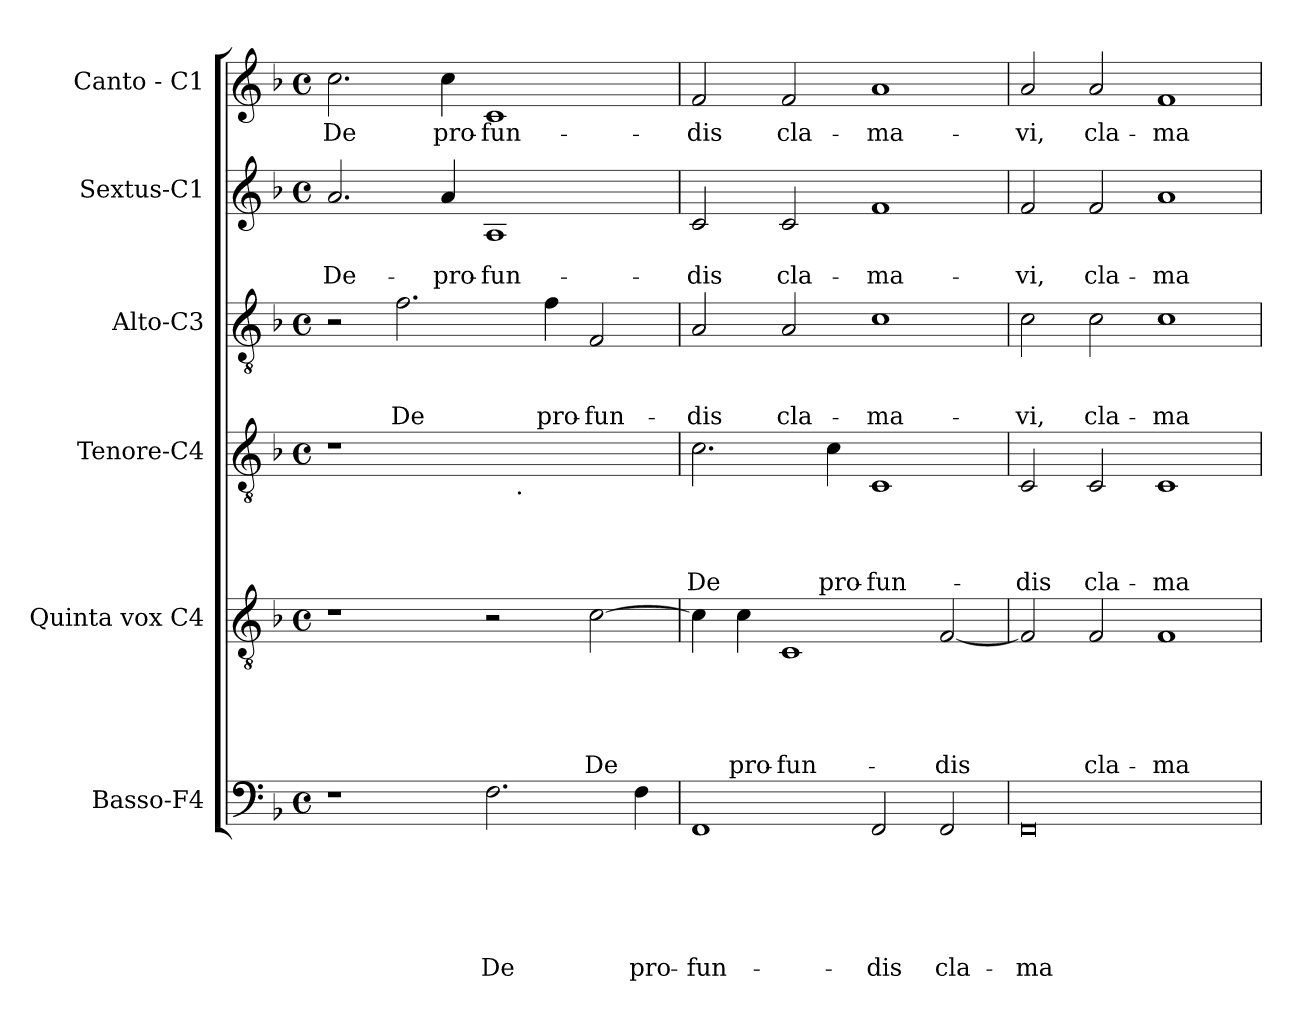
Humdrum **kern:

**kern	**text	**text	**text	**text	**text	**text	**kern	**text	**text	**text	**text	**text	**kern	**text	**text	**text	**text	**kern	**text	**text	**text	**kern	**text	**text	**kern	**text
*part6	*part6	*part6	*part6	*part6	*part6	*part6	*part5	*part5	*part5	*part5	*part5	*part5	*part4	*part4	*part4	*part4	*part4	*part3	*part3	*part3	*part3	*part2	*part2	*part2	*part1	*part1
*staff6	*staff6	*staff6	*staff6	*staff6	*staff6	*staff6	*staff5	*staff5	*staff5	*staff5	*staff5	*staff5	*staff4	*staff4	*staff4	*staff4	*staff4	*staff3	*staff3	*staff3	*staff3	*staff2	*staff2	*staff2	*staff1	*staff1
*I"Basso-F4	*	*	*	*	*	*	*I"Quinta vox C4	*	*	*	*	*	*I"Tenore-C4	*	*	*	*	*I"Alto-C3	*	*	*	*I"Sextus-C1	*	*	*I"Canto - C1	*
*clefF4	*	*	*	*	*	*	*clefGv2	*	*	*	*	*	*clefGv2	*	*	*	*	*clefGv2	*	*	*	*clefG2	*	*	*clefG2	*
*k[b-]	*	*	*	*	*	*	*k[b-]	*	*	*	*	*	*k[b-]	*	*	*	*	*k[b-]	*	*	*	*k[b-]	*	*	*k[b-]	*
*F:	*	*	*	*	*	*	*F:	*	*	*	*	*	*F:	*	*	*	*	*F:	*	*	*	*F:	*	*	*F:	*
*M4/4	*	*	*	*	*	*	*M4/4	*	*	*	*	*	*M4/4	*	*	*	*	*M4/4	*	*	*	*M4/4	*	*	*M4/4	*
*met(c)	*	*	*	*	*	*	*met(c)	*	*	*	*	*	*met(c)	*	*	*	*	*met(c)	*	*	*	*met(c)	*	*	*met(c)	*
=1	=1	=1	=1	=1	=1	=1	=1	=1	=1	=1	=1	=1	=1	=1	=1	=1	=1	=1	=1	=1	=1	=1	=1	=1	=1	=1
!	!	!	!	!	!	!	!	!	!	!	!	!	!	!	!	!	!	!	!	!	!	!	!	!LO:LY:b	!	!LO:LY:b
1r	.	.	.	.	.	.	1r	.	.	.	.	.	1r	.	.	.	.	2r	.	.	.	2.a/	.	De-	2.cc\	De
!	!	!	!	!	!	!	!	!	!	!	!	!	!	!	!	!	!	!	!	!	!LO:LY:b	!	!	!	!	!
.	.	.	.	.	.	.	.	.	.	.	.	.	.	.	.	.	.	2.f\	.	.	De	.	.	.	.	.
!	!	!	!	!	!	!	!	!	!	!	!	!	!	!	!	!	!	!	!	!	!	!	!	!LO:LY:b	!	!LO:LY:b
.	.	.	.	.	.	.	.	.	.	.	.	.	.	.	.	.	.	.	.	.	.	4a/	.	-pro-	4cc\	pro-
!	!	!	!	!	!	!LO:LY:b	!	!	!	!	!	!	!	!	!	!	!	!	!	!	!	!	!	!LO:LY:b	!	!LO:LY:b
2.F\	.	.	.	.	.	De	2r	.	.	.	.	.	8ryy	.	.	.	.	.	.	.	.	1A	.	-fun-	1c	-fun-
!	!	!	!	!	!	!	!	!	!	!	!	!	!LO:TX:b:t=.	!	!	!	!	!	!	!	!	!	!	!	!	!
.	.	.	.	.	.	.	.	.	.	.	.	.	2..ryy	.	.	.	.	.	.	.	.	.	.	.	.	.
!	!	!	!	!	!	!	!	!	!	!	!	!	!	!	!	!	!	!	!	!	!LO:LY:b	!	!	!	!	!
.	.	.	.	.	.	.	.	.	.	.	.	.	.	.	.	.	.	4f\	.	.	pro-	.	.	.	.	.
!	!	!	!	!	!	!	!	!	!	!	!	!LO:LY:b	!	!	!	!	!	!	!	!	!LO:LY:b	!	!	!	!	!
.	.	.	.	.	.	.	[>2c\	.	.	.	.	De	.	.	.	.	.	2F/	.	.	-fun-	.	.	.	.	.
!	!	!	!	!	!	!LO:LY:b	!	!	!	!	!	!	!	!	!	!	!	!	!	!	!	!	!	!	!	!
4F\	.	.	.	.	.	pro-	.	.	.	.	.	.	.	.	.	.	.	.	.	.	.	.	.	.	.	.
=2	=2	=2	=2	=2	=2	=2	=2	=2	=2	=2	=2	=2	=2	=2	=2	=2	=2	=2	=2	=2	=2	=2	=2	=2	=2	=2
!	!	!	!	!	!	!LO:LY:b	!	!	!	!	!	!	!	!	!	!	!LO:LY:b	!	!	!	!LO:LY:b	!	!	!LO:LY:b	!	!LO:LY:b
1FF	.	.	.	.	.	-fun-	4c\]	.	.	.	.	.	2.c\	.	.	.	De	2A/	.	.	-dis	2c/	.	-dis	2f/	-dis
!	!	!	!	!	!	!	!	!	!	!	!	!LO:LY:b	!	!	!	!	!	!	!	!	!	!	!	!	!	!
.	.	.	.	.	.	.	4c\	.	.	.	.	pro-	.	.	.	.	.	.	.	.	.	.	.	.	.	.
!	!	!	!	!	!	!	!	!	!	!	!	!LO:LY:b	!	!	!	!	!	!	!	!	!LO:LY:b	!	!	!LO:LY:b	!	!LO:LY:b
.	.	.	.	.	.	.	1C	.	.	.	.	-fun-	.	.	.	.	.	2A/	.	.	cla-	2c/	.	cla-	2f/	cla-
!	!	!	!	!	!	!	!	!	!	!	!	!	!	!	!	!	!LO:LY:b	!	!	!	!	!	!	!	!	!
.	.	.	.	.	.	.	.	.	.	.	.	.	4c\	.	.	.	pro-	.	.	.	.	.	.	.	.	.
!	!	!	!	!	!	!LO:LY:b	!	!	!	!	!	!	!	!	!	!	!LO:LY:b	!	!	!	!LO:LY:b	!	!	!LO:LY:b	!	!LO:LY:b
2FF/	.	.	.	.	.	-dis	.	.	.	.	.	.	1C	.	.	.	-fun-	1c	.	.	-ma-	1f	.	-ma-	1a	-ma-
!	!	!	!	!	!	!LO:LY:b	!	!	!	!	!	!LO:LY:b	!	!	!	!	!	!	!	!	!	!	!	!	!	!
2FF/	.	.	.	.	.	cla-	[<2F/	.	.	.	.	-dis	.	.	.	.	.	.	.	.	.	.	.	.	.	.
=3	=3	=3	=3	=3	=3	=3	=3	=3	=3	=3	=3	=3	=3	=3	=3	=3	=3	=3	=3	=3	=3	=3	=3	=3	=3	=3
!	!	!	!	!	!	!LO:LY:b	!	!	!	!	!	!	!	!	!	!	!LO:LY:b	!	!	!	!LO:LY:b	!	!	!LO:LY:b	!	!LO:LY:b
0FF	.	.	.	.	.	-ma-	2F/]	.	.	.	.	.	2C/	.	.	.	-dis	2c\	.	.	-vi,	2f/	.	-vi,	2a/	-vi,
!	!	!	!	!	!	!	!	!	!	!	!	!LO:LY:b	!	!	!	!	!LO:LY:b	!	!	!	!LO:LY:b	!	!	!LO:LY:b	!	!LO:LY:b
.	.	.	.	.	.	.	2F/	.	.	.	.	cla-	2C/	.	.	.	cla-	2c\	.	.	cla-	2f/	.	cla-	2a/	cla-
!	!	!	!	!	!	!	!	!	!	!	!	!LO:LY:b	!	!	!	!	!LO:LY:b	!	!	!	!LO:LY:b	!	!	!LO:LY:b	!	!LO:LY:b
.	.	.	.	.	.	.	1F	.	.	.	.	-ma-	1C	.	.	.	-ma-	1c	.	.	-ma-	1a	.	-ma-	1f	-ma-
=	=	=	=	=	=	=	=	=	=	=	=	=	=	=	=	=	=	=	=	=	=	=	=	=	=	=
*-	*-	*-	*-	*-	*-	*-	*-	*-	*-	*-	*-	*-	*-	*-	*-	*-	*-	*-	*-	*-	*-	*-	*-	*-	*-	*-
